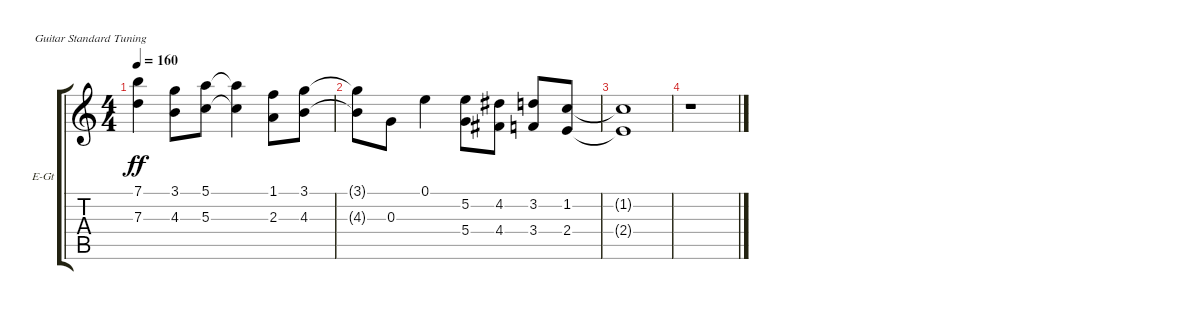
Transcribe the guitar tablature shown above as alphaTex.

\defaultSystemsLayout 4
\bracketExtendMode groupsimilarinstruments
\firstSystemTrackNameOrientation horizontal
\otherSystemsTrackNameOrientation horizontal
\track ("Electric Guitar" "E-Gt") {instrument electricguitarclean}
\staff {score tabs}
\tuning (E4 B3 G3 D3 A2 E2)
\ts (4 4)
\tempo 160
\clef g2
\ks c
(7.1 7.3).4{dy ff} (3.1 4.3).8 (5.1 5.3).8 (5.1{t} 5.3{t}).4 (1.1 2.3).8 (3.1 4.3).8 |
(3.1{t} 4.3{t}).8 0.3.8 0.1.4 (5.4 5.2).8 (4.2 4.4).8 (3.2 3.4).8 (1.2 2.4).8 |
(1.2{t} 2.4{t}).1 |
r.1
